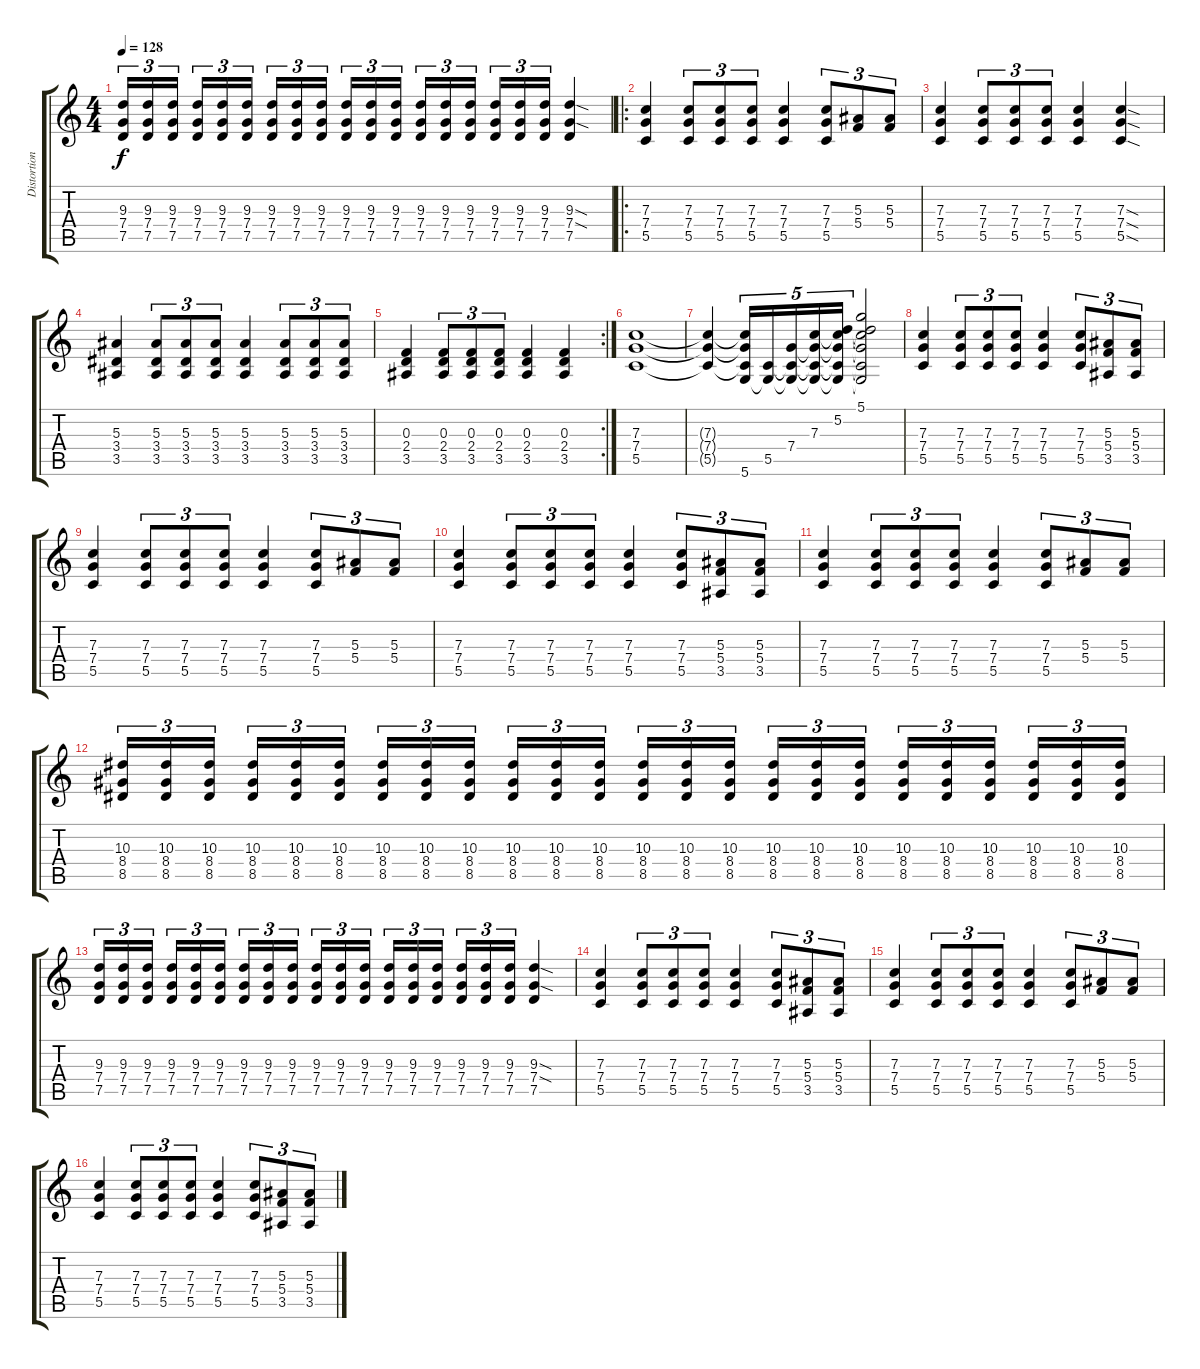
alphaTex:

\track ("Distortion Guitar 1" "Distortion") {instrument distortionguitar}
\staff {score tabs}
\tuning (D4 A3 F3 C3 G2 D2) {hide}
\ts (4 4)
\tempo 128
\clef g2
\ks c
(9.3 7.4 7.5).16{tu (3 2) dy f} (9.3 7.4 7.5).16{tu (3 2)} (9.3 7.4 7.5).16{tu (3 2) beam splitsecondary} (9.3 7.4 7.5).16{tu (3 2)} (9.3 7.4 7.5).16{tu (3 2)} (9.3 7.4 7.5).16{tu (3 2)} (9.3 7.4 7.5).16{tu (3 2)} (9.3 7.4 7.5).16{tu (3 2)} (9.3 7.4 7.5).16{tu (3 2) beam splitsecondary} (9.3 7.4 7.5).16{tu (3 2)} (9.3 7.4 7.5).16{tu (3 2)} (9.3 7.4 7.5).16{tu (3 2)} (9.3 7.4 7.5).16{tu (3 2)} (9.3 7.4 7.5).16{tu (3 2)} (9.3 7.4 7.5).16{tu (3 2) beam splitsecondary} (9.3 7.4 7.5).16{tu (3 2)} (9.3 7.4 7.5).16{tu (3 2)} (9.3 7.4 7.5).16{tu (3 2)} (9.3{sod} 7.4{sod} 7.5).4 |
\ro
(7.3 7.4 5.5).4 (7.3 7.4 5.5).8{tu (3 2)} (7.3 7.4 5.5).8{tu (3 2)} (7.3 7.4 5.5).8{tu (3 2)} (7.3 7.4 5.5).4 (7.3 7.4 5.5).8{tu (3 2)} (5.3 5.4).8{tu (3 2)} (5.3 5.4).8{tu (3 2)} |
(7.3 7.4 5.5).4 (7.3 7.4 5.5).8{tu (3 2)} (7.3 7.4 5.5).8{tu (3 2)} (7.3 7.4 5.5).8{tu (3 2)} (7.3 7.4 5.5).4 (7.3{sod} 7.4{sod} 5.5{sod}).4 |
(5.3 3.4 3.5).4 (5.3 3.4 3.5).8{tu (3 2)} (5.3 3.4 3.5).8{tu (3 2)} (5.3 3.4 3.5).8{tu (3 2)} (5.3 3.4 3.5).4 (5.3 3.4 3.5).8{tu (3 2)} (5.3 3.4 3.5).8{tu (3 2)} (5.3 3.4 3.5).8{tu (3 2)} |
\rc 2
(0.3 2.4 3.5).4 (0.3 2.4 3.5).8{tu (3 2)} (0.3 2.4 3.5).8{tu (3 2)} (0.3 2.4 3.5).8{tu (3 2)} (0.3 2.4 3.5).4 (0.3 2.4 3.5).4 |
(7.3 7.4 5.5).1 |
(7.3{t} 7.4{t} 5.5{t}).4 (7.3{t} 7.4{t} 5.5{t} 5.6).16{tu (5 4)} (5.5 5.6{t}).16{tu (5 4)} (7.4 5.5{t} 5.6{t}).16{tu (5 4)} (7.3 7.4{t} 5.5{t} 5.6{t}).16{tu (5 4)} (5.2 7.3{t} 7.4{t} 5.5{t} 5.6{t}).16{tu (5 4)} (5.1 5.2{t} 7.3{t} 7.4{t} 5.5{t} 5.6{t}).2 |
(7.3 7.4 5.5).4 (7.3 7.4 5.5).8{tu (3 2)} (7.3 7.4 5.5).8{tu (3 2)} (7.3 7.4 5.5).8{tu (3 2)} (7.3 7.4 5.5).4 (7.3 7.4 5.5).8{tu (3 2)} (5.3 5.4 3.5).8{tu (3 2)} (5.3 5.4 3.5).8{tu (3 2)} |
(7.3 7.4 5.5).4 (7.3 7.4 5.5).8{tu (3 2)} (7.3 7.4 5.5).8{tu (3 2)} (7.3 7.4 5.5).8{tu (3 2)} (7.3 7.4 5.5).4 (7.3 7.4 5.5).8{tu (3 2)} (5.3 5.4).8{tu (3 2)} (5.3 5.4).8{tu (3 2)} |
(7.3 7.4 5.5).4 (7.3 7.4 5.5).8{tu (3 2)} (7.3 7.4 5.5).8{tu (3 2)} (7.3 7.4 5.5).8{tu (3 2)} (7.3 7.4 5.5).4 (7.3 7.4 5.5).8{tu (3 2)} (5.3 5.4 3.5).8{tu (3 2)} (5.3 5.4 3.5).8{tu (3 2)} |
(7.3 7.4 5.5).4 (7.3 7.4 5.5).8{tu (3 2)} (7.3 7.4 5.5).8{tu (3 2)} (7.3 7.4 5.5).8{tu (3 2)} (7.3 7.4 5.5).4 (7.3 7.4 5.5).8{tu (3 2)} (5.3 5.4).8{tu (3 2)} (5.3 5.4).8{tu (3 2)} |
(10.3 8.4 8.5).16{tu (3 2)} (10.3 8.4 8.5).16{tu (3 2)} (10.3 8.4 8.5).16{tu (3 2) beam splitsecondary} (10.3 8.4 8.5).16{tu (3 2)} (10.3 8.4 8.5).16{tu (3 2)} (10.3 8.4 8.5).16{tu (3 2)} (10.3 8.4 8.5).16{tu (3 2)} (10.3 8.4 8.5).16{tu (3 2)} (10.3 8.4 8.5).16{tu (3 2) beam splitsecondary} (10.3 8.4 8.5).16{tu (3 2)} (10.3 8.4 8.5).16{tu (3 2)} (10.3 8.4 8.5).16{tu (3 2)} (10.3 8.4 8.5).16{tu (3 2)} (10.3 8.4 8.5).16{tu (3 2)} (10.3 8.4 8.5).16{tu (3 2) beam splitsecondary} (10.3 8.4 8.5).16{tu (3 2)} (10.3 8.4 8.5).16{tu (3 2)} (10.3 8.4 8.5).16{tu (3 2)} (10.3 8.4 8.5).16{tu (3 2)} (10.3 8.4 8.5).16{tu (3 2)} (10.3 8.4 8.5).16{tu (3 2) beam splitsecondary} (10.3 8.4 8.5).16{tu (3 2)} (10.3 8.4 8.5).16{tu (3 2)} (10.3 8.4 8.5).16{tu (3 2)} |
(9.3 7.4 7.5).16{tu (3 2)} (9.3 7.4 7.5).16{tu (3 2)} (9.3 7.4 7.5).16{tu (3 2) beam splitsecondary} (9.3 7.4 7.5).16{tu (3 2)} (9.3 7.4 7.5).16{tu (3 2)} (9.3 7.4 7.5).16{tu (3 2)} (9.3 7.4 7.5).16{tu (3 2)} (9.3 7.4 7.5).16{tu (3 2)} (9.3 7.4 7.5).16{tu (3 2) beam splitsecondary} (9.3 7.4 7.5).16{tu (3 2)} (9.3 7.4 7.5).16{tu (3 2)} (9.3 7.4 7.5).16{tu (3 2)} (9.3 7.4 7.5).16{tu (3 2)} (9.3 7.4 7.5).16{tu (3 2)} (9.3 7.4 7.5).16{tu (3 2) beam splitsecondary} (9.3 7.4 7.5).16{tu (3 2)} (9.3 7.4 7.5).16{tu (3 2)} (9.3 7.4 7.5).16{tu (3 2)} (9.3{sod} 7.4{sod} 7.5).4 |
(7.3 7.4 5.5).4 (7.3 7.4 5.5).8{tu (3 2)} (7.3 7.4 5.5).8{tu (3 2)} (7.3 7.4 5.5).8{tu (3 2)} (7.3 7.4 5.5).4 (7.3 7.4 5.5).8{tu (3 2)} (5.3 5.4 3.5).8{tu (3 2)} (5.3 5.4 3.5).8{tu (3 2)} |
(7.3 7.4 5.5).4 (7.3 7.4 5.5).8{tu (3 2)} (7.3 7.4 5.5).8{tu (3 2)} (7.3 7.4 5.5).8{tu (3 2)} (7.3 7.4 5.5).4 (7.3 7.4 5.5).8{tu (3 2)} (5.3 5.4).8{tu (3 2)} (5.3 5.4).8{tu (3 2)} |
(7.3 7.4 5.5).4 (7.3 7.4 5.5).8{tu (3 2)} (7.3 7.4 5.5).8{tu (3 2)} (7.3 7.4 5.5).8{tu (3 2)} (7.3 7.4 5.5).4 (7.3 7.4 5.5).8{tu (3 2)} (5.3 5.4 3.5).8{tu (3 2)} (5.3 5.4 3.5).8{tu (3 2)}
